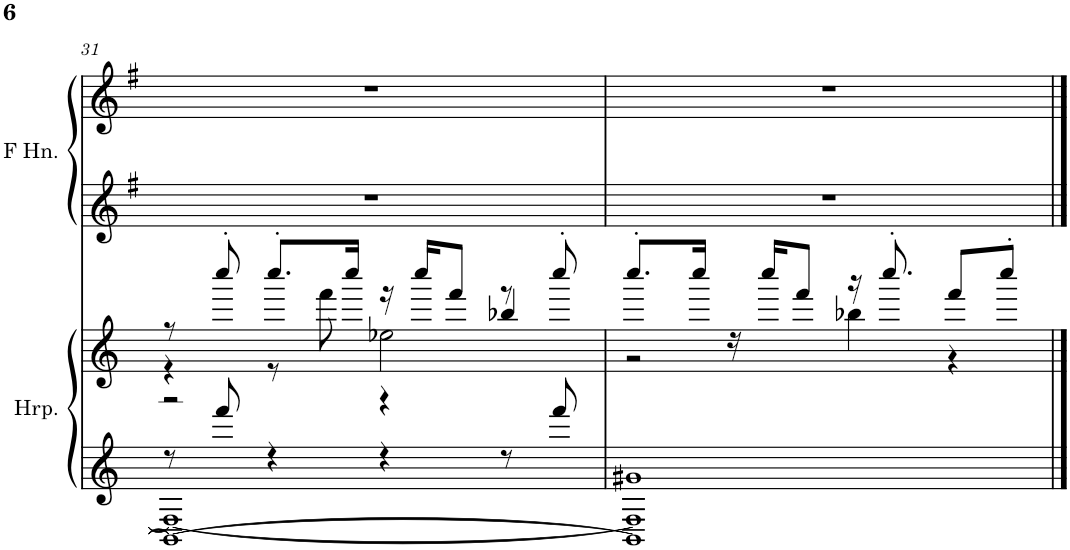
**kern	**kern	**kern	**kern
*part2	*part2	*part1	*part1
*staff4	*staff3	*staff2	*staff1
*I"Harp	*	*I"Horn in F	*
*I'Hrp.	*	*	*
!!LO:PB:g=z
*clefG2	*clefG2	*clefF4	*clefG2
*	*	*Trd4c7	*Trd4c7
*k[]	*k[]	*k[f#]	*k[f#]
*M4/4	*M4/4	*M4/4	*M4/4
=31	=31	=31	=31
*^	*^	*	*
*	*^	*	*^	*	*
8r	1F#_	1BB_	8r	4r	2r	1r	1r
8fff/	.	.	8cccc'/	.	.	.	.
4r	.	.	8.cccc'/L	8r	.	.	.
.	.	.	.	8fff\	.	.	.
.	.	.	16cccc/Jk	.	.	.	.
4r	.	.	16r	2ee-X\	4r	.	.
.	.	.	16cccc/KL	.	.	.	.
.	.	.	8fff/J	.	.	.	.
8r	.	.	8r	.	4bb-X/	.	.
8fff/	.	.	8cccc'/	.	.	.	.
*	*	*	*	*v	*v	*	*
=32	=32	=32	=32	=32	=32	=32
1g#X	1F#]	1BB]	8.cccc'/L	2r	1r	1r
.	.	.	16cccc/Jk	.	.	.
.	.	.	16r	.	.	.
.	.	.	16cccc/KL	.	.	.
.	.	.	8fff/J	.	.	.
.	.	.	16r	4bb-X\	.	.
.	.	.	8.cccc'/	.	.	.
.	.	.	8fff/L	4r	.	.
.	.	.	8cccc'/J	.	.	.
*v	*v	*v	*	*	*	*
*	*v	*v	*	*
==	==	==	==
*-	*-	*-	*-
